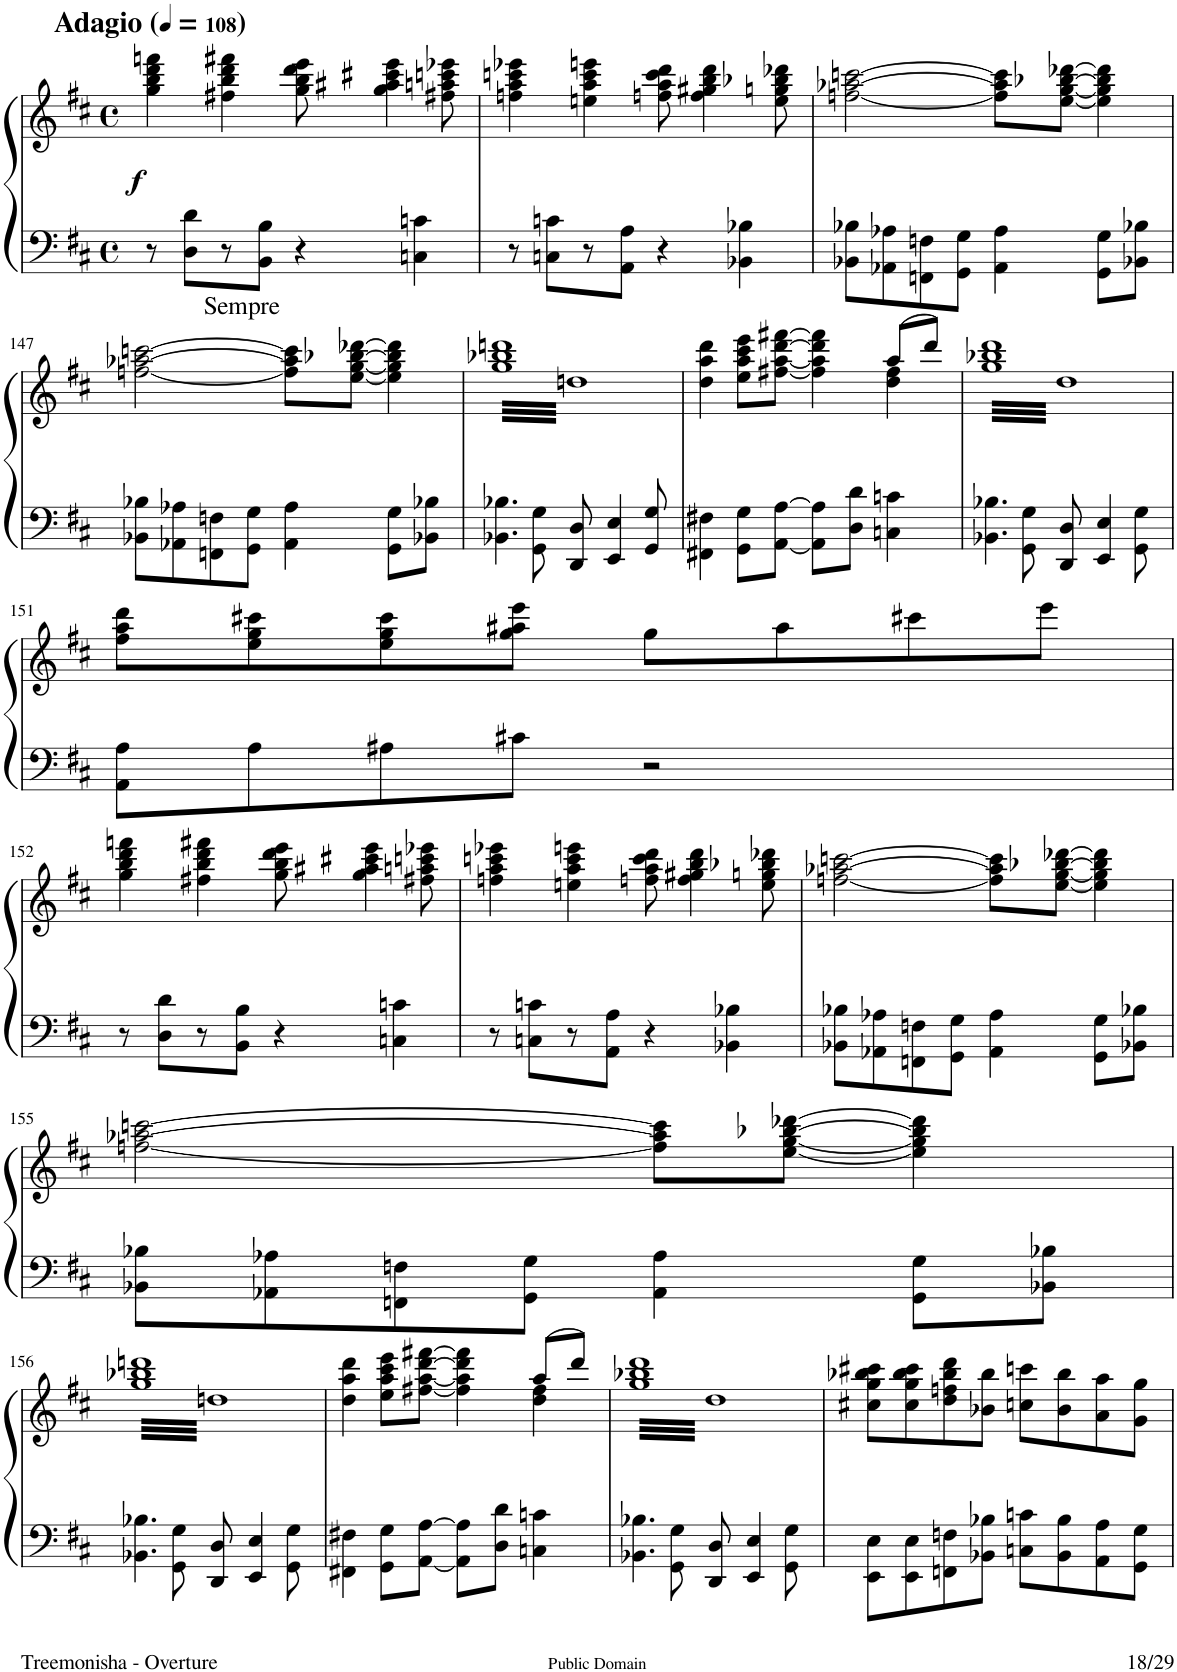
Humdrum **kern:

**kern	**kern	**dynam
*part1	*part1	*part1
*staff2	*staff1	*staff1/2
*I"Piano	*	*
*I'Pno.	*	*
!!LO:PB:g=z
*clefF4	*clefG2	*
*k[f#c#]	*k[f#c#]	*
*M4/4	*M4/4	*
*met(c)	*met(c)	*
*MM108	*MM108	*
=144	=144	=144
!	!LO:TX:a:B:t=Adagio	!
!	!	!LO:DY:b
8r	4gg\ 4bb\ 4ddd\ 4fffn\	f
!LO:TX:b:t=Sempre	!	!
8D\ 8d\L	.	.
8r	4ff#X\ 4bb\ 4ddd\ 4fff#X\	.
8BB\ 8B\J	.	.
4r	8gg\ 8bb\ 8ddd\ 8eee\	.
.	4gg\ 4aa#X\ 4ccc#X\ 4eee\	.
4Cn\ 4cn\	.	.
.	8ff#X\ 8aan\ 8cccn\ 8eee-X\	.
=145	=145	=145
8r	4ffn\ 4aa\ 4cccn\ 4eee-X\	.
8Cn\ 8cn\L	.	.
8r	4een\ 4aa\ 4ccc\ 4eeen\	.
8AA\ 8A\J	.	.
4r	8ffn\ 8aa\ 8ccc\ 8ddd\	.
.	4ff\ 4gg#X\ 4bb\ 4ddd\	.
4BB-X\ 4B-X\	.	.
.	8ee\ 8ggn\ 8bb-X\ 8ddd-X\	.
=146	=146	=146
8BB-X\ 8B-X\L	[2ffn\ [2aa-X\ [2cccn\	.
8AA-X\ 8A-X\	.	.
8FFn\ 8Fn\	.	.
8GG\ 8G\J	.	.
4AA-\ 4A-\	8ff\] 8aa-\] 8ccc\]L	.
.	[8ee\ [8gg\ [8bb-X\ [8ddd-X\J	.
8GG\ 8G\L	4ee\] 4gg\] 4bb-\] 4ddd-\]	.
8BB-X\ 8B-X\J	.	.
!!LO:LB:g=z
=147	=147	=147
8BB-X\ 8B-X\L	[2ffn\ [2aa-X\ [2cccn\	.
8AA-X\ 8A-X\	.	.
8FFn\ 8Fn\	.	.
8GG\ 8G\J	.	.
4AA-\ 4A-\	8ff\] 8aa-\] 8ccc\]L	.
.	[8ee\ [8gg\ [8bb-X\ [8ddd-X\J	.
8GG\ 8G\L	4ee\] 4gg\] 4bb-\] 4ddd-\]	.
8BB-X\ 8B-X\J	.	.
=148	=148	=148
*	*tremolo	*
4.BB-X\ 4.B-X\	64gg 64bb-X 64dddnLLLL	.
.	64ddn	.
.	64gg 64bb-X 64dddn	.
.	64ddn	.
.	64gg 64bb-X 64dddn	.
.	64ddn	.
.	64gg 64bb-X 64dddn	.
.	64ddn	.
.	64gg 64bb-X 64dddn	.
.	64ddn	.
.	64gg 64bb-X 64dddn	.
.	64ddn	.
.	64gg 64bb-X 64dddn	.
.	64ddn	.
.	64gg 64bb-X 64dddn	.
.	64ddn	.
.	64gg 64bb-X 64dddn	.
.	64ddn	.
.	64gg 64bb-X 64dddn	.
.	64ddn	.
.	64gg 64bb-X 64dddn	.
.	64ddn	.
.	64gg 64bb-X 64dddn	.
.	64ddn	.
8GG\ 8G\	64gg 64bb-X 64dddn	.
.	64ddn	.
.	64gg 64bb-X 64dddn	.
.	64ddn	.
.	64gg 64bb-X 64dddn	.
.	64ddn	.
.	64gg 64bb-X 64dddn	.
.	64ddn	.
8DD/ 8D/	64gg 64bb-X 64dddn	.
.	64ddn	.
.	64gg 64bb-X 64dddn	.
.	64ddn	.
.	64gg 64bb-X 64dddn	.
.	64ddn	.
.	64gg 64bb-X 64dddn	.
.	64ddn	.
4EE/ 4E/	64gg 64bb-X 64dddn	.
.	64ddn	.
.	64gg 64bb-X 64dddn	.
.	64ddn	.
.	64gg 64bb-X 64dddn	.
.	64ddn	.
.	64gg 64bb-X 64dddn	.
.	64ddn	.
.	64gg 64bb-X 64dddn	.
.	64ddn	.
.	64gg 64bb-X 64dddn	.
.	64ddn	.
.	64gg 64bb-X 64dddn	.
.	64ddn	.
.	64gg 64bb-X 64dddn	.
.	64ddn	.
8GG/ 8G/	64gg 64bb-X 64dddn	.
.	64ddn	.
.	64gg 64bb-X 64dddn	.
.	64ddn	.
.	64gg 64bb-X 64dddn	.
.	64ddn	.
.	64gg 64bb-X 64dddn	.
.	64ddnJJJJ	.
*	*Xtremolo	*
=149	=149	=149
*	*^	*
4FF#X\ 4F#X\	4dd\ 4aa\ 4ddd\	4ryy	.
.	.	.	.
.	.	.	.
.	.	.	.
.	.	.	.
.	.	.	.
.	.	.	.
.	.	.	.
.	.	.	.
.	.	.	.
.	.	.	.
.	.	.	.
.	.	.	.
.	.	.	.
.	.	.	.
.	.	.	.
8GG\ 8G\L	8ee\ 8aa\ 8ccc#\ 8eee\L	4ryy	.
.	.	.	.
.	.	.	.
.	.	.	.
.	.	.	.
.	.	.	.
.	.	.	.
.	.	.	.
[8AA\ [8A\J	[8ff#X\ [8aa\ [8ddd\ [8fff#X\J	.	.
.	.	.	.
.	.	.	.
.	.	.	.
.	.	.	.
.	.	.	.
.	.	.	.
.	.	.	.
8AA\] 8A\]L	4ff#\] 4aa\] 4ddd\] 4fff#\]	4ryy	.
8D\ 8d\J	.	.	.
4Cn\ 4cn\	(8aa/L	4dd\ 4ff#\	.
.	8ddd/J)	.	.
*	*v	*v	*
=150	=150	=150
*	*tremolo	*
4.BB-X\ 4.B-X\	64gg 64bb-X 64dddLLLL	.
.	64dd	.
.	64gg 64bb-X 64ddd	.
.	64dd	.
.	64gg 64bb-X 64ddd	.
.	64dd	.
.	64gg 64bb-X 64ddd	.
.	64dd	.
.	64gg 64bb-X 64ddd	.
.	64dd	.
.	64gg 64bb-X 64ddd	.
.	64dd	.
.	64gg 64bb-X 64ddd	.
.	64dd	.
.	64gg 64bb-X 64ddd	.
.	64dd	.
.	64gg 64bb-X 64ddd	.
.	64dd	.
.	64gg 64bb-X 64ddd	.
.	64dd	.
.	64gg 64bb-X 64ddd	.
.	64dd	.
.	64gg 64bb-X 64ddd	.
.	64dd	.
8GG\ 8G\	64gg 64bb-X 64ddd	.
.	64dd	.
.	64gg 64bb-X 64ddd	.
.	64dd	.
.	64gg 64bb-X 64ddd	.
.	64dd	.
.	64gg 64bb-X 64ddd	.
.	64dd	.
8DD/ 8D/	64gg 64bb-X 64ddd	.
.	64dd	.
.	64gg 64bb-X 64ddd	.
.	64dd	.
.	64gg 64bb-X 64ddd	.
.	64dd	.
.	64gg 64bb-X 64ddd	.
.	64dd	.
4EE/ 4E/	64gg 64bb-X 64ddd	.
.	64dd	.
.	64gg 64bb-X 64ddd	.
.	64dd	.
.	64gg 64bb-X 64ddd	.
.	64dd	.
.	64gg 64bb-X 64ddd	.
.	64dd	.
.	64gg 64bb-X 64ddd	.
.	64dd	.
.	64gg 64bb-X 64ddd	.
.	64dd	.
.	64gg 64bb-X 64ddd	.
.	64dd	.
.	64gg 64bb-X 64ddd	.
.	64dd	.
8GG\ 8G\	64gg 64bb-X 64ddd	.
.	64dd	.
.	64gg 64bb-X 64ddd	.
.	64dd	.
.	64gg 64bb-X 64ddd	.
.	64dd	.
.	64gg 64bb-X 64ddd	.
.	64ddJJJJ	.
*	*Xtremolo	*
!!LO:LB:g=z
=151	=151	=151
8AA\ 8A\L	8ff#\ 8aa\ 8ddd\L	.
.	.	.
.	.	.
.	.	.
.	.	.
.	.	.
.	.	.
.	.	.
8A\	8ee\ 8gg\ 8ccc#X\	.
.	.	.
.	.	.
.	.	.
.	.	.
.	.	.
.	.	.
.	.	.
8A#X\	8ee\ 8gg\ 8ccc#\	.
.	.	.
.	.	.
.	.	.
.	.	.
.	.	.
.	.	.
.	.	.
8c#X\J	8gg\ 8aa#X\ 8eee\J	.
.	.	.
.	.	.
.	.	.
.	.	.
.	.	.
.	.	.
.	.	.
2r	8gg\L	.
.	8aa#\	.
.	8ccc#X\	.
.	8eee\J	.
!!LO:LB:g=z
=152	=152	=152
8r	4gg\ 4bb\ 4ddd\ 4fffn\	.
8D\ 8d\L	.	.
8r	4ff#X\ 4bb\ 4ddd\ 4fff#X\	.
8BB\ 8B\J	.	.
4r	8gg\ 8bb\ 8ddd\ 8eee\	.
.	4gg\ 4aa#X\ 4ccc#X\ 4eee\	.
4Cn\ 4cn\	.	.
.	8ff#X\ 8aan\ 8cccn\ 8eee-X\	.
=153	=153	=153
8r	4ffn\ 4aa\ 4cccn\ 4eee-X\	.
8Cn\ 8cn\L	.	.
8r	4een\ 4aa\ 4ccc\ 4eeen\	.
8AA\ 8A\J	.	.
4r	8ffn\ 8aa\ 8ccc\ 8ddd\	.
.	4ff\ 4gg#X\ 4bb\ 4ddd\	.
4BB-X\ 4B-X\	.	.
.	8ee\ 8ggn\ 8bb-X\ 8ddd-X\	.
=154	=154	=154
8BB-X\ 8B-X\L	[2ffn\ [2aa-X\ [2cccn\	.
8AA-X\ 8A-X\	.	.
8FFn\ 8Fn\	.	.
8GG\ 8G\J	.	.
4AA-\ 4A-\	8ff\] 8aa-\] 8ccc\]L	.
.	[8ee\ [8gg\ [8bb-X\ [8ddd-X\J	.
8GG\ 8G\L	4ee\] 4gg\] 4bb-\] 4ddd-\]	.
8BB-X\ 8B-X\J	.	.
!!LO:LB:g=z
=155	=155	=155
8BB-X\ 8B-X\L	[2ffn\ [2aa-X\ [2cccn\	.
8AA-X\ 8A-X\	.	.
8FFn\ 8Fn\	.	.
8GG\ 8G\J	.	.
4AA-\ 4A-\	8ff\] 8aa-\] 8ccc\]L	.
.	[8ee\ [8gg\ [8bb-X\ [8ddd-X\J	.
8GG\ 8G\L	4ee\] 4gg\] 4bb-\] 4ddd-\]	.
8BB-X\ 8B-X\J	.	.
!!LO:LB:g=z
=156	=156	=156
*	*tremolo	*
4.BB-X\ 4.B-X\	64gg 64bb-X 64dddnLLLL	.
.	64ddn	.
.	64gg 64bb-X 64dddn	.
.	64ddn	.
.	64gg 64bb-X 64dddn	.
.	64ddn	.
.	64gg 64bb-X 64dddn	.
.	64ddn	.
.	64gg 64bb-X 64dddn	.
.	64ddn	.
.	64gg 64bb-X 64dddn	.
.	64ddn	.
.	64gg 64bb-X 64dddn	.
.	64ddn	.
.	64gg 64bb-X 64dddn	.
.	64ddn	.
.	64gg 64bb-X 64dddn	.
.	64ddn	.
.	64gg 64bb-X 64dddn	.
.	64ddn	.
.	64gg 64bb-X 64dddn	.
.	64ddn	.
.	64gg 64bb-X 64dddn	.
.	64ddn	.
8GG\ 8G\	64gg 64bb-X 64dddn	.
.	64ddn	.
.	64gg 64bb-X 64dddn	.
.	64ddn	.
.	64gg 64bb-X 64dddn	.
.	64ddn	.
.	64gg 64bb-X 64dddn	.
.	64ddn	.
8DD/ 8D/	64gg 64bb-X 64dddn	.
.	64ddn	.
.	64gg 64bb-X 64dddn	.
.	64ddn	.
.	64gg 64bb-X 64dddn	.
.	64ddn	.
.	64gg 64bb-X 64dddn	.
.	64ddn	.
4EE/ 4E/	64gg 64bb-X 64dddn	.
.	64ddn	.
.	64gg 64bb-X 64dddn	.
.	64ddn	.
.	64gg 64bb-X 64dddn	.
.	64ddn	.
.	64gg 64bb-X 64dddn	.
.	64ddn	.
.	64gg 64bb-X 64dddn	.
.	64ddn	.
.	64gg 64bb-X 64dddn	.
.	64ddn	.
.	64gg 64bb-X 64dddn	.
.	64ddn	.
.	64gg 64bb-X 64dddn	.
.	64ddn	.
8GG\ 8G\	64gg 64bb-X 64dddn	.
.	64ddn	.
.	64gg 64bb-X 64dddn	.
.	64ddn	.
.	64gg 64bb-X 64dddn	.
.	64ddn	.
.	64gg 64bb-X 64dddn	.
.	64ddnJJJJ	.
*	*Xtremolo	*
=157	=157	=157
*	*^	*
4FF#X\ 4F#X\	4dd\ 4aa\ 4ddd\	4ryy	.
.	.	.	.
.	.	.	.
.	.	.	.
.	.	.	.
.	.	.	.
.	.	.	.
.	.	.	.
.	.	.	.
.	.	.	.
.	.	.	.
.	.	.	.
.	.	.	.
.	.	.	.
.	.	.	.
.	.	.	.
8GG\ 8G\L	8ee\ 8aa\ 8ccc#\ 8eee\L	4ryy	.
.	.	.	.
.	.	.	.
.	.	.	.
.	.	.	.
.	.	.	.
.	.	.	.
.	.	.	.
[8AA\ [8A\J	[8ff#X\ [8aa\ [8ddd\ [8fff#X\J	.	.
.	.	.	.
.	.	.	.
.	.	.	.
.	.	.	.
.	.	.	.
.	.	.	.
.	.	.	.
8AA\] 8A\]L	4ff#\] 4aa\] 4ddd\] 4fff#\]	4ryy	.
8D\ 8d\J	.	.	.
4Cn\ 4cn\	(8aa/L	4dd\ 4ff#\	.
.	8ddd/J)	.	.
*	*v	*v	*
=158	=158	=158
*	*tremolo	*
4.BB-X\ 4.B-X\	64gg 64bb-X 64dddLLLL	.
.	64dd	.
.	64gg 64bb-X 64ddd	.
.	64dd	.
.	64gg 64bb-X 64ddd	.
.	64dd	.
.	64gg 64bb-X 64ddd	.
.	64dd	.
.	64gg 64bb-X 64ddd	.
.	64dd	.
.	64gg 64bb-X 64ddd	.
.	64dd	.
.	64gg 64bb-X 64ddd	.
.	64dd	.
.	64gg 64bb-X 64ddd	.
.	64dd	.
.	64gg 64bb-X 64ddd	.
.	64dd	.
.	64gg 64bb-X 64ddd	.
.	64dd	.
.	64gg 64bb-X 64ddd	.
.	64dd	.
.	64gg 64bb-X 64ddd	.
.	64dd	.
8GG\ 8G\	64gg 64bb-X 64ddd	.
.	64dd	.
.	64gg 64bb-X 64ddd	.
.	64dd	.
.	64gg 64bb-X 64ddd	.
.	64dd	.
.	64gg 64bb-X 64ddd	.
.	64dd	.
8DD/ 8D/	64gg 64bb-X 64ddd	.
.	64dd	.
.	64gg 64bb-X 64ddd	.
.	64dd	.
.	64gg 64bb-X 64ddd	.
.	64dd	.
.	64gg 64bb-X 64ddd	.
.	64dd	.
4EE/ 4E/	64gg 64bb-X 64ddd	.
.	64dd	.
.	64gg 64bb-X 64ddd	.
.	64dd	.
.	64gg 64bb-X 64ddd	.
.	64dd	.
.	64gg 64bb-X 64ddd	.
.	64dd	.
.	64gg 64bb-X 64ddd	.
.	64dd	.
.	64gg 64bb-X 64ddd	.
.	64dd	.
.	64gg 64bb-X 64ddd	.
.	64dd	.
.	64gg 64bb-X 64ddd	.
.	64dd	.
8GG\ 8G\	64gg 64bb-X 64ddd	.
.	64dd	.
.	64gg 64bb-X 64ddd	.
.	64dd	.
.	64gg 64bb-X 64ddd	.
.	64dd	.
.	64gg 64bb-X 64ddd	.
.	64ddJJJJ	.
*	*Xtremolo	*
=159	=159	=159
8EE\ 8E\L	8cc#X\ 8gg\ 8bb-X\ 8ccc#X\L	.
.	.	.
.	.	.
.	.	.
.	.	.
.	.	.
.	.	.
.	.	.
8EE\ 8E\	8cc#\ 8gg\ 8bb-\ 8ccc#\	.
.	.	.
.	.	.
.	.	.
.	.	.
.	.	.
.	.	.
.	.	.
8FFn\ 8Fn\	8dd\ 8ffn\ 8bb-\ 8ddd\	.
.	.	.
.	.	.
.	.	.
.	.	.
.	.	.
.	.	.
.	.	.
8BB-X\ 8B-X\J	8b-X\ 8bb-\J	.
.	.	.
.	.	.
.	.	.
.	.	.
.	.	.
.	.	.
.	.	.
8Cn\ 8cn\L	8ccn\ 8cccn\L	.
8BB-\ 8B-\	8b-\ 8bb-\	.
8AA\ 8A\	8a\ 8aa\	.
8GG\ 8G\J	8g\ 8gg\J	.
=	=	=
*-	*-	*-
